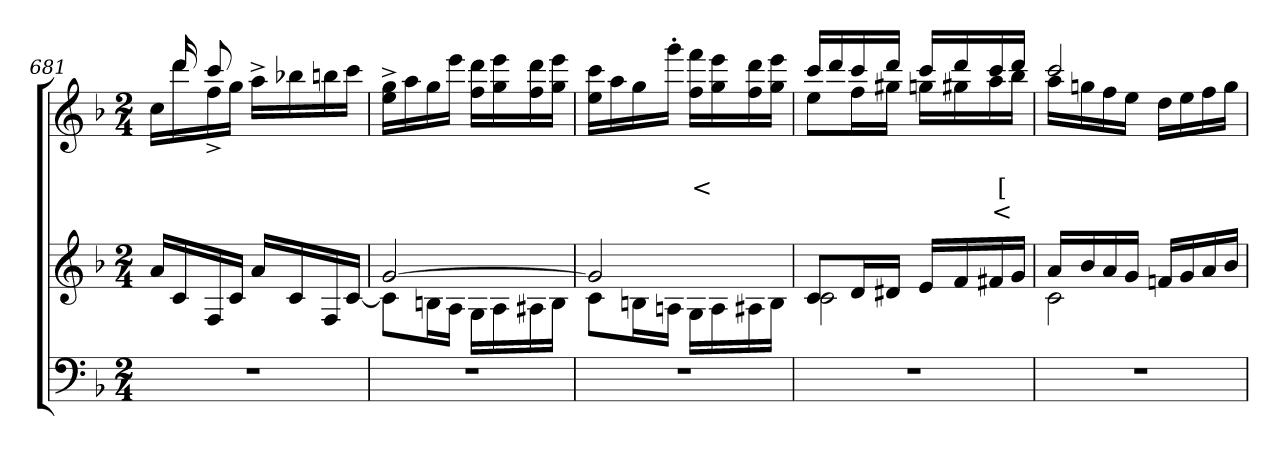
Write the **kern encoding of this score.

**kern	**kern	**kern	**text	**text	**text
*part3	*part2	*part1	*part1	*part1	*part1
*staff3	*staff2	*staff1	*staff1	*staff1	*staff1
*clefF4	*clefG2	*clefG2	*	*	*
*k[b-]	*k[b-]	*k[b-]	*	*	*
*M2/4	*M2/4	*M2/4	*	*	*
=681	=681	=681	=681	=681	=681
*	*	*^	*	*	*
2r	16aLL	16ryy	16ccLL	.	.	.
.	16c	16dddLL	16ddd	.	.	.
.	16F	8cccJ	16ff^>	.	.	.
.	16cJJ	.	16ggJJ	.	.	.
.	16aLL	4ryy	16aa^>LL	.	.	.
.	16c	.	16bb-X	.	.	.
.	16F	.	16bbn	.	.	.
.	[16cJJ	.	16cccJJ	.	.	.
*	*	*v	*v	*	*	*
=682	=682	=682	=682	=682	=682
*	*^	*	*	*	*
2r	[2g	8cL]	16gg^> 16ee^>LL	.	.	.
.	.	.	16aa	.	.	.
.	.	16BnL	16gg	.	.	.
.	.	16AJJ	16eeeJJ	.	.	.
.	.	16GLL	16ddd 16ffLL	.	.	.
.	.	16A	16eee 16gg	.	.	.
.	.	16A#X	16ddd 16ff	.	.	.
.	.	16BJJ	16eee 16ggJJ	.	.	.
=683	=683	=683	=683	=683	=683	=683
2r	2g]	8cL	16ccc 16eeLL	.	.	.
.	.	.	16aa	.	.	.
.	.	16BnL	16gg	.	.	.
.	.	16AnJJ	16ggg'>JJ	.	.	.
.	.	16GLL	16fff 16ffLL	.	<	.
.	.	16A	16eee 16gg	.	.	.
.	.	16A#X	16ddd 16ff	.	.	.
.	.	16BJJ	16eee 16ggJJ	.	.	.
=684	=684	=684	=684	=684	=684	=684
*	*	*	*^	*	*	*
2r	8cL	2c	16cccLL	8eeL	.	.	.
.	.	.	16ddd	.	.	.	.
.	16dL	.	16ccc	16ffL	.	.	.
.	16d#XJJ	.	16dddJJ	16gg#XJJ	.	.	.
.	16eLL	.	16cccLL	16ggnLL	.	.	.
.	16f	.	16ddd	16gg#X	.	.	.
.	16f#X	.	16ccc	16aa	.	.	<
.	16gJJ	.	16dddJJ	16bb-JJ	.	[	.
=685	=685	=685	=685	=685	=685	=685	=685
2r	16aLL	2c	2ccc	16aaLL	.	.	.
.	16b-	.	.	16ggn	.	.	.
.	16a	.	.	16ff	.	.	.
.	16gJJ	.	.	16eeJJ	.	.	.
.	16fnLL	.	.	16ddLL	.	.	.
.	16g	.	.	16ee	.	.	.
.	16a	.	.	16ff	.	.	.
.	16b-JJ	.	.	16ggJJ	.	.	.
*	*v	*v	*	*	*	*	*
*	*	*v	*v	*	*	*
=	=	=	=	=	=
*-	*-	*-	*-	*-	*-
